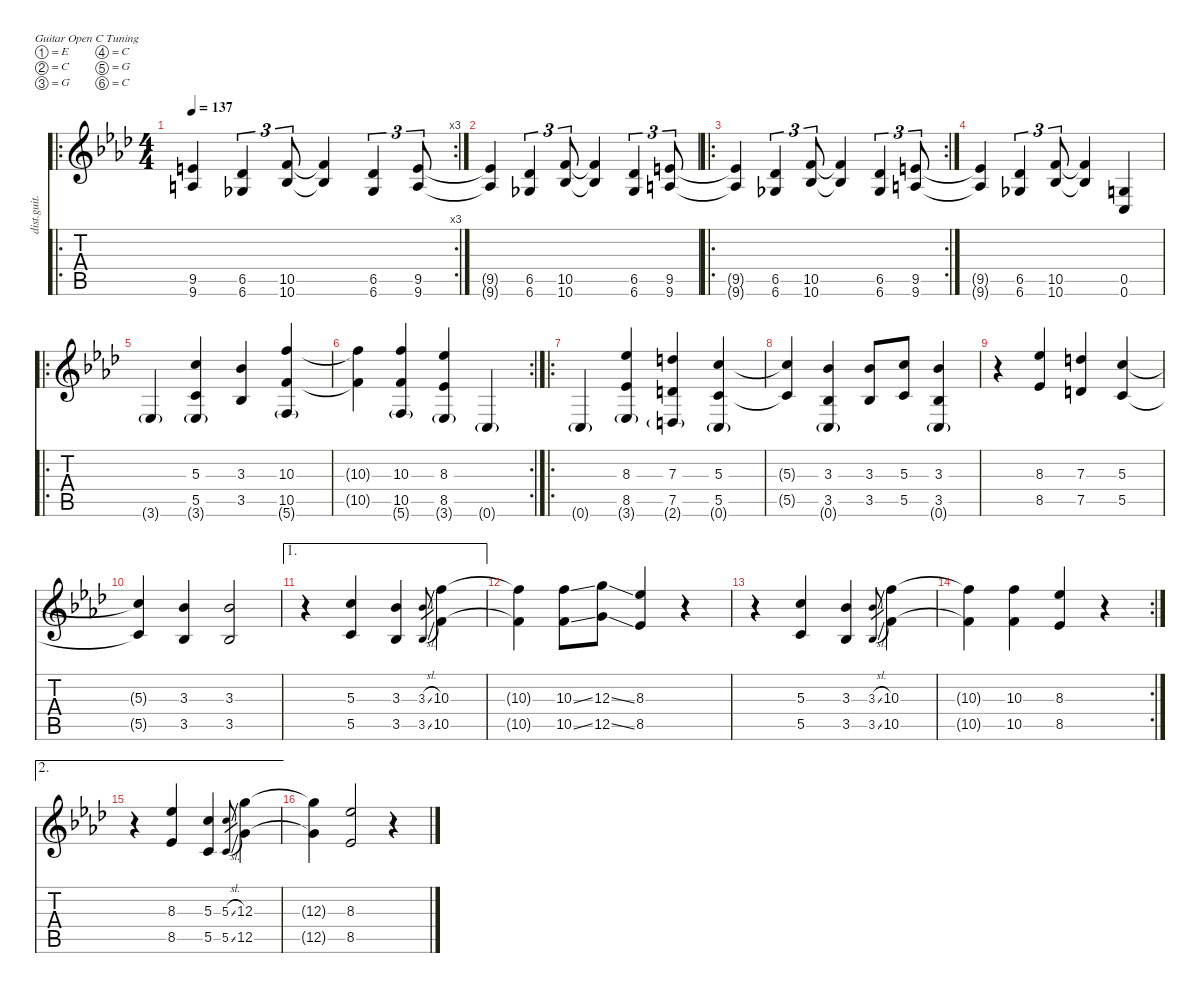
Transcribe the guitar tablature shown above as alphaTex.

\defaultSystemsLayout 4
\hideDynamics
\bracketExtendMode nobrackets
\otherSystemsTrackNameOrientation horizontal
\track ("Guitare 1" "dist.guit.") {instrument distortionguitar}
\staff {score tabs}
\tuning (E4 C4 G3 C3 G2 C2)
\ro
\rc 3
\ts (4 4)
\tempo 137
\clef g2
\ks ab
(9.5{t acc forcenatural} 9.6{t acc forcenatural}).4{dy f beam Up} (6.5{acc b} 6.6{acc b}).4{tu (3 2) beam Up} (10.5{acc forcenatural} 10.6{acc b}).8{tu (3 2) beam Up} (10.5{t acc forcenatural} 10.6{t acc b}).4{beam Up} (6.5{acc b} 6.6{acc b}).4{tu (3 2) beam Up} (9.5{acc forcenatural} 9.6{acc forcenatural}).8{tu (3 2) beam Up} |
(9.5{t acc forcenatural} 9.6{t acc forcenatural}).4{beam Up} (6.5{acc b} 6.6{acc b}).4{tu (3 2) beam Up} (10.5{acc forcenatural} 10.6{acc b}).8{tu (3 2) beam Up} (10.5{t acc forcenatural} 10.6{t acc b}).4{beam Up} (6.5{acc b} 6.6{acc b}).4{tu (3 2) beam Up} (9.5{acc forcenatural} 9.6{acc forcenatural}).8{tu (3 2) beam Up} |
\ro
\rc 2
(9.5{t acc forcenatural} 9.6{t acc forcenatural}).4{beam Up} (6.5{acc b} 6.6{acc b}).4{tu (3 2) beam Up} (10.5{acc forcenatural} 10.6{acc b}).8{tu (3 2) beam Up} (10.5{t acc forcenatural} 10.6{t acc b}).4{beam Up} (6.5{acc b} 6.6{acc b}).4{tu (3 2) beam Up} (9.5{acc forcenatural} 9.6{acc forcenatural}).8{tu (3 2) beam Up} |
(9.5{t acc forcenatural} 9.6{t acc forcenatural}).4{beam Up} (6.5{acc b} 6.6{acc b}).4{tu (3 2) beam Up} (10.5{acc forcenatural} 10.6{acc b}).8{tu (3 2) beam Up} (10.5{t acc forcenatural} 10.6{t acc b}).4{beam Up} (0.5{acc forcenatural} 0.6{acc forcenatural}).4{beam Up} |
\ro
3.6{g acc b}.4{dy mf beam Up} (5.3{acc forcenatural} 5.5{acc forcenatural} 3.6{g acc b}).4{dy f beam Up} (3.3{acc b} 3.5{acc b}).4{beam Up} (10.3{acc forcenatural} 10.5{acc forcenatural} 5.6{g acc forcenatural}).4{beam Up} |
\rc 2
(10.3{t acc forcenatural} 10.5{t acc forcenatural}).4{beam Down} (10.3{acc forcenatural} 10.5{acc forcenatural} 5.6{g acc forcenatural}).4{beam Up} (8.3{acc b} 8.5{acc b} 3.6{g acc b}).4{beam Up} 0.6{g acc forcenatural}.4{dy mf beam Up} |
\ro
0.6{g acc forcenatural}.4{beam Up} (8.3{acc b} 8.5{acc b} 3.6{g acc b}).4{dy f beam Up} (7.3{acc forcenatural} 7.5{acc forcenatural} 2.6{g acc forcenatural}).4{beam Up} (5.3{acc forcenatural} 5.5{acc forcenatural} 0.6{g acc forcenatural}).4{beam Up} |
(5.3{t acc forcenatural} 5.5{t acc forcenatural}).4{beam Up} (3.3{acc b} 3.5{acc b} 0.6{g acc forcenatural}).4{beam Up} (3.3{acc b} 3.5{acc b}).8{beam Up} (5.3{acc forcenatural} 5.5{acc forcenatural}).8{beam Up} (3.3{acc b} 3.5{acc b} 0.6{g acc forcenatural}).4{beam Up} |
r.4{beam Down} (8.3{acc b} 8.5{acc b}).4{beam Up} (7.3{acc forcenatural} 7.5{acc forcenatural}).4{beam Up} (5.3{acc forcenatural} 5.5{acc forcenatural}).4{beam Up} |
(5.3{t acc forcenatural} 5.5{t acc forcenatural}).4{beam Up} (3.3{acc b} 3.5{acc b}).4{beam Up} (3.3{acc b} 3.5{acc b}).2{beam Up} |
\ae 1
r.4{beam Down} (5.3{acc forcenatural} 5.5{acc forcenatural}).4{beam Up} (3.3{acc b} 3.5{acc b}).4{beam Up} (3.3{sl acc b} 3.5{sl acc b}).8{gr dy mf beam Up} (10.3{acc forcenatural} 10.5{acc forcenatural}).4{dy f beam Down} |
(10.3{t acc forcenatural} 10.5{t acc forcenatural}).4{beam Down} (10.3{ss acc forcenatural} 10.5{ss acc forcenatural}).8{beam Down} (12.3{ss acc forcenatural} 12.5{ss acc forcenatural}).8{beam Down} (8.3{acc b} 8.5{acc b}).4{beam Up} r.4{beam Up} |
r.4{beam Down} (5.3{acc forcenatural} 5.5{acc forcenatural}).4{beam Up} (3.3{acc b} 3.5{acc b}).4{beam Up} (3.3{sl acc b} 3.5{sl acc b}).8{gr dy mf beam Up} (10.3{acc forcenatural} 10.5{acc forcenatural}).4{dy f beam Down} |
\rc 2
(10.3{t acc forcenatural} 10.5{t acc forcenatural}).4{beam Down} (10.3{acc forcenatural} 10.5{acc forcenatural}).4{beam Down} (8.3{acc b} 8.5{acc b}).4{beam Up} r.4{beam Up} |
\ae 2
r.4{beam Down} (8.3{acc b} 8.5{acc b}).4{beam Up} (5.3{acc forcenatural} 5.5{acc forcenatural}).4{beam Up} (5.3{sl acc forcenatural} 5.5{sl acc forcenatural}).8{gr dy mf beam Up} (12.3{acc forcenatural} 12.5{acc forcenatural}).4{dy f beam Down} |
(12.3{t acc forcenatural} 12.5{t acc forcenatural}).4{beam Down} (8.3{acc b} 8.5{acc b}).2{beam Up} r.4{beam Up}
